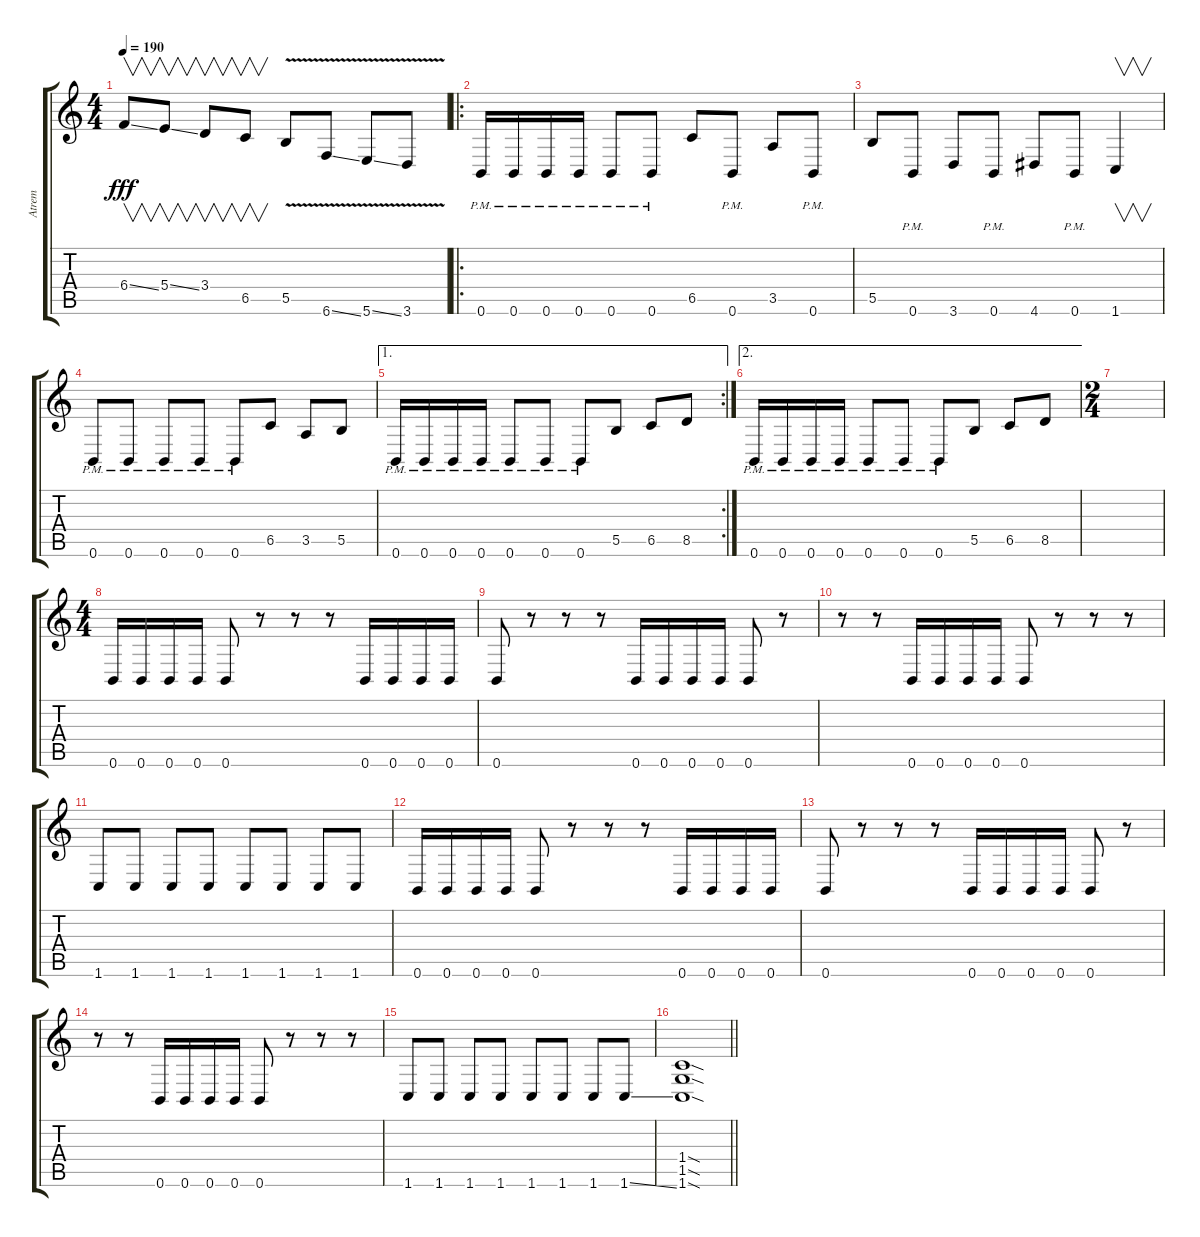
\track ("Atrem" "Atrem") {instrument overdrivenguitar}
\staff {score tabs}
\tuning (Db4 Ab3 E3 B2 Gb2 B1) {hide}
\ts (4 4)
\tempo 190
\clef g2
\ks c
6.4{ss}.8{v dy fff} 5.4{ss}.8{v} 3.4.8{v} 6.5.8{v} 5.5{v}.8 6.6{v ss}.8 5.6{v ss}.8 3.6{v}.8 |
\ro
0.6{pm}.16 0.6{pm}.16 0.6{pm}.16 0.6{pm}.16 0.6{pm}.8 0.6{pm}.8 6.5.8 0.6{pm}.8 3.5.8 0.6{pm}.8 |
5.5.8 0.6{pm}.8 3.6.8 0.6{pm}.8 4.6.8 0.6{pm}.8 1.6.4{v} |
0.6{pm}.8 0.6{pm}.8 0.6{pm}.8 0.6{pm}.8 0.6{pm}.8 6.5.8 3.5.8 5.5.8 |
\ae 1
\rc 2
0.6{pm}.16 0.6{pm}.16 0.6{pm}.16 0.6{pm}.16 0.6{pm}.8 0.6{pm}.8 0.6{pm}.8 5.5.8 6.5.8 8.5.8 |
\ae 2
0.6{pm}.16 0.6{pm}.16 0.6{pm}.16 0.6{pm}.16 0.6{pm}.8 0.6{pm}.8 0.6{pm}.8 5.5.8 6.5.8 8.5.8 |
\ts (2 4)
|
\ts (4 4)
0.6.16 0.6.16 0.6.16 0.6.16 0.6.8 r.8 r.8 r.8 0.6.16 0.6.16 0.6.16 0.6.16 |
0.6.8 r.8 r.8 r.8 0.6.16 0.6.16 0.6.16 0.6.16 0.6.8 r.8 |
r.8 r.8 0.6.16 0.6.16 0.6.16 0.6.16 0.6.8 r.8 r.8 r.8 |
1.6.8 1.6.8 1.6.8 1.6.8 1.6.8 1.6.8 1.6.8 1.6.8 |
0.6.16 0.6.16 0.6.16 0.6.16 0.6.8 r.8 r.8 r.8 0.6.16 0.6.16 0.6.16 0.6.16 |
0.6.8 r.8 r.8 r.8 0.6.16 0.6.16 0.6.16 0.6.16 0.6.8 r.8 |
r.8 r.8 0.6.16 0.6.16 0.6.16 0.6.16 0.6.8 r.8 r.8 r.8 |
1.6.8 1.6.8 1.6.8 1.6.8 1.6.8 1.6.8 1.6.8 1.6{ss}.8 |
\barLineRight lightlight
(1.4{sod} 1.5{sod} 1.6{sod}).1
